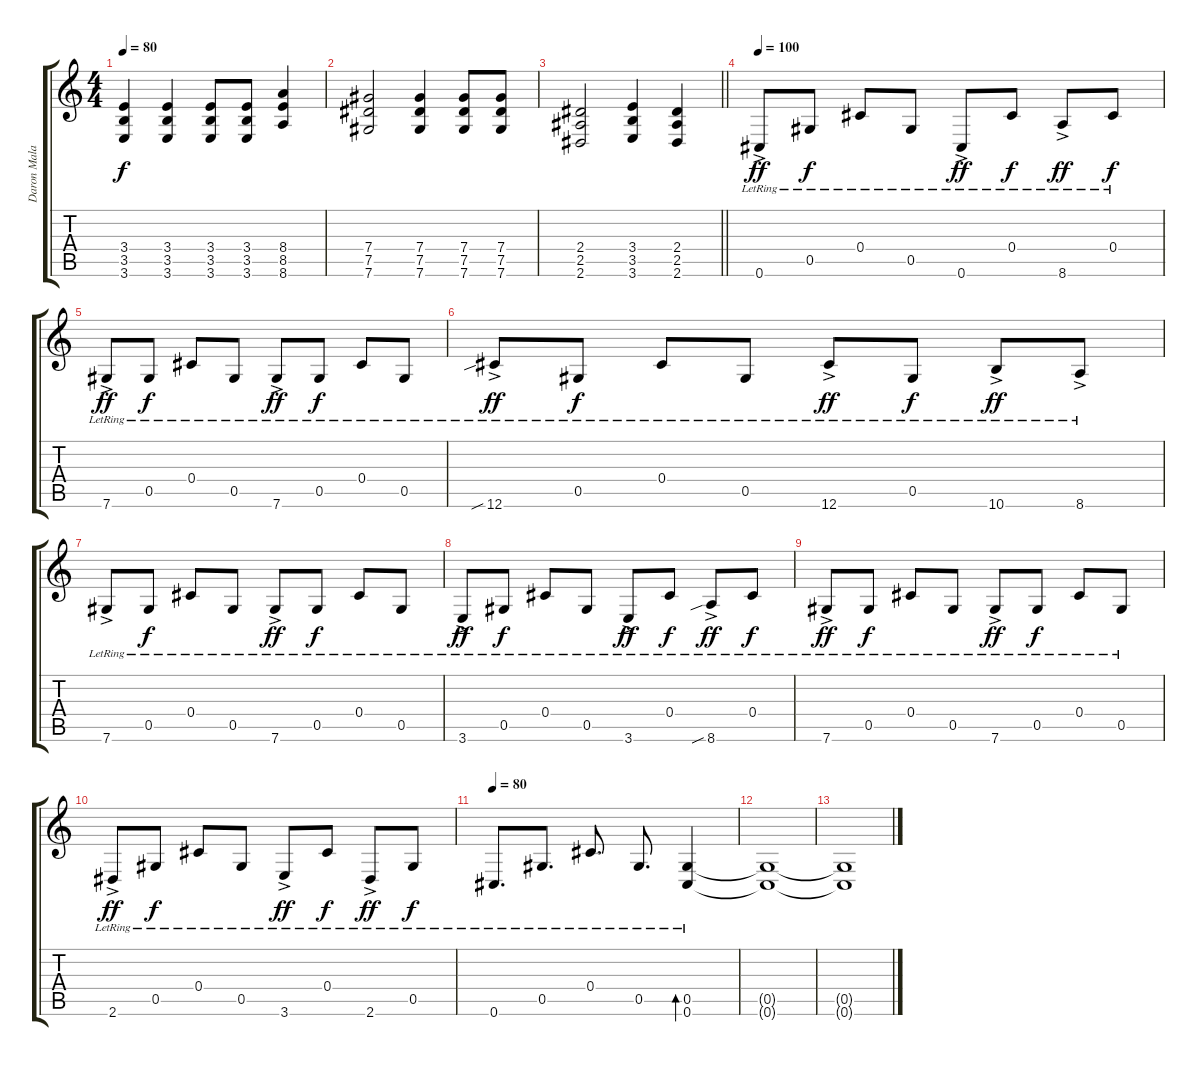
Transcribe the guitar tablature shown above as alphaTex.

\track ("Daron Malakian(Guitar 1)" "Daron Mala") {instrument electricguitarclean}
\staff {score tabs}
\tuning (Eb4 Bb3 Gb3 Db3 Ab2 Db2) {hide}
\ts (4 4)
\tempo 80
\clef g2
\ks c
(3.4 3.5 3.6).4{dy f} (3.4 3.5 3.6).4 (3.4 3.5 3.6).8 (3.4 3.5 3.6).8 (8.4 8.5 8.6).4 |
(7.4 7.5 7.6).2 (7.4 7.5 7.6).4 (7.4 7.5 7.6).8 (7.4 7.5 7.6).8 |
\barLineRight lightlight
(2.4 2.5 2.6).2 (3.4 3.5 3.6).4 (2.4 2.5 2.6).4 |
\tempo 100
0.6{ac lr}.8{dy ff instrument electricguitarclean} 0.5{lr}.8{dy f} 0.4{lr}.8 0.5{lr}.8 0.6{ac lr}.8{dy ff} 0.4{lr}.8{dy f} 8.6{ac lr}.8{dy ff} 0.4{lr}.8{dy f} |
7.6{ac lr}.8{dy ff} 0.5{lr}.8{dy f} 0.4{lr}.8 0.5{lr}.8 7.6{ac lr}.8{dy ff} 0.5{lr}.8{dy f} 0.4{lr}.8 0.5{lr}.8 |
12.6{sib ac lr}.8{dy ff} 0.5{lr}.8{dy f} 0.4{lr}.8 0.5{lr}.8 12.6{ac lr}.8{dy ff} 0.5{lr}.8{dy f} 10.6{ac lr}.8{dy ff} 8.6{ac lr}.8 |
7.6{ac lr}.8 0.5{lr}.8{dy f} 0.4{lr}.8 0.5{lr}.8 7.6{ac lr}.8{dy ff} 0.5{lr}.8{dy f} 0.4{lr}.8 0.5{lr}.8 |
3.6{ac lr}.8{dy ff} 0.5{lr}.8{dy f} 0.4{lr}.8 0.5{lr}.8 3.6{ac lr}.8{dy ff} 0.4{lr}.8{dy f} 8.6{sib ac lr}.8{dy ff} 0.4{lr}.8{dy f} |
7.6{ac lr}.8{dy ff} 0.5{lr}.8{dy f} 0.4{lr}.8 0.5{lr}.8 7.6{ac lr}.8{dy ff} 0.5{lr}.8{dy f} 0.4{lr}.8 0.5{lr}.8 |
2.6{ac lr}.8{dy ff} 0.5{lr}.8{dy f} 0.4{lr}.8 0.5{lr}.8 3.6{ac lr}.8{dy ff} 0.4{lr}.8{dy f} 2.6{ac lr}.8{dy ff} 0.5{lr}.8{dy f} |
\tempo 80
0.6{lr}.8{d} 0.5{lr}.8{d} 0.4{lr}.8{d} 0.5{lr}.8{d} (0.5{lr} 0.6{lr}).4{bd 480} |
(0.5{t} 0.6{t}).1 |
(0.5{t} 0.6{t}).1
